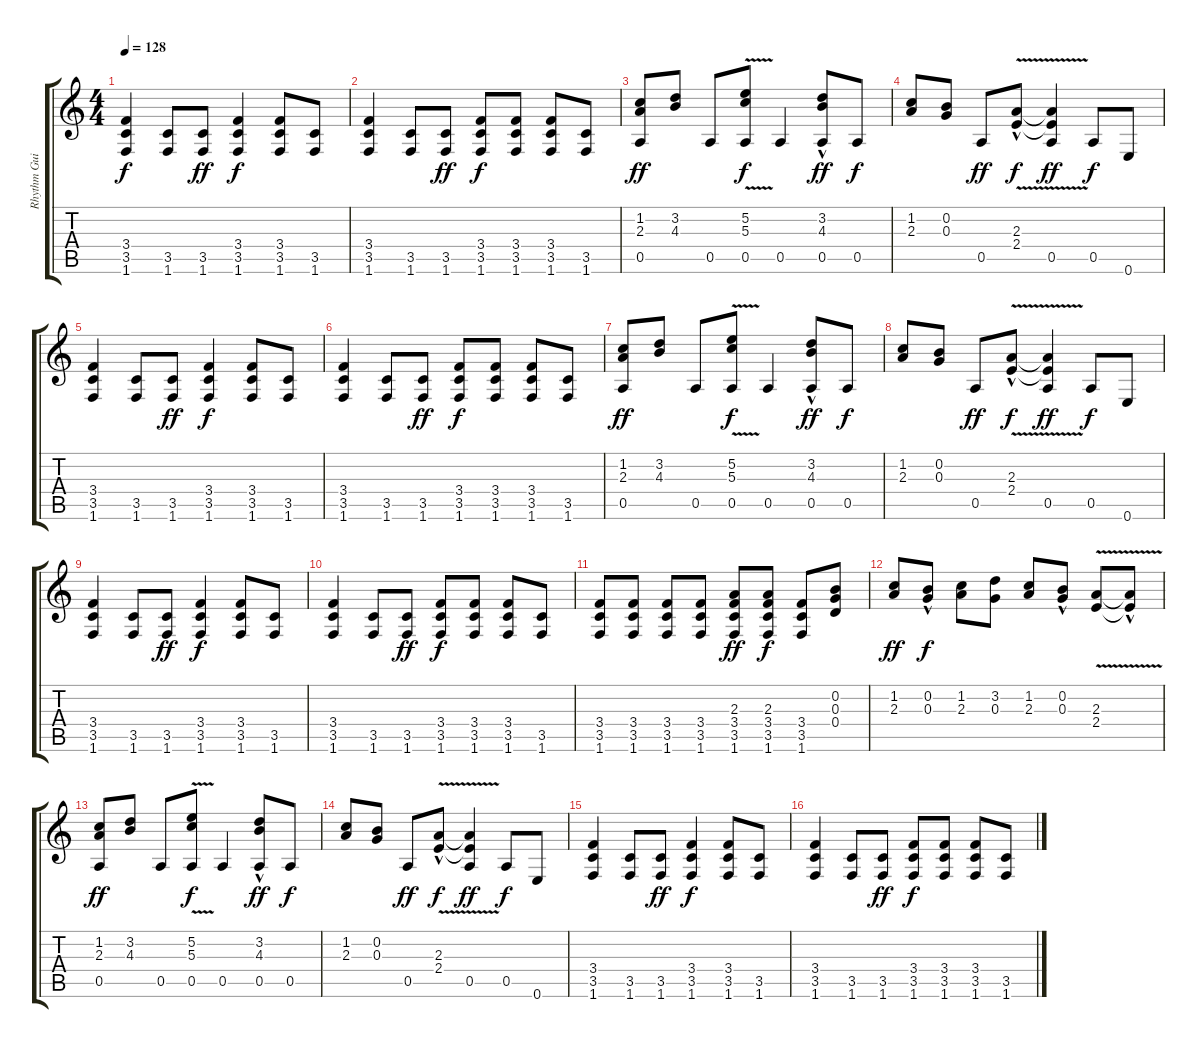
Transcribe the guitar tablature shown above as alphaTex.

\track ("Rhythm Guitar" "Rhythm Gui") {instrument electricguitarclean}
\staff {score tabs}
\tuning (E4 B3 G3 D3 A2 E2) {hide}
\ts (4 4)
\tempo 128
\clef g2
\ks c
(3.4 3.5 1.6).4{dy f} (3.5 1.6).8 (3.5 1.6).8{dy ff} (3.4 3.5 1.6).4{dy f} (3.4 3.5 1.6).8 (3.5 1.6).8 |
(3.4 3.5 1.6).4 (3.5 1.6).8 (3.5 1.6).8{dy ff} (3.4 3.5 1.6).8{dy f} (3.4 3.5 1.6).8 (3.4 3.5 1.6).8 (3.5 1.6).8 |
(1.2 2.3 0.5).8{dy ff volume 11} (3.2 4.3).8 0.5.8 (5.2{v} 5.3{v} 0.5{v}).8{dy f} 0.5.4 (3.2{hac} 4.3{hac} 0.5).8{dy ff} 0.5.8{dy f} |
(1.2 2.3).8 (0.2 0.3).8 0.5.8{dy ff} (2.3{v hac} 2.4{v hac}).8{dy f} (2.3{t} 2.4{t} 0.5).4{dy ff} 0.5.8{dy f} 0.6.8 |
(3.4 3.5 1.6).4 (3.5 1.6).8 (3.5 1.6).8{dy ff} (3.4 3.5 1.6).4{dy f} (3.4 3.5 1.6).8 (3.5 1.6).8 |
(3.4 3.5 1.6).4 (3.5 1.6).8 (3.5 1.6).8{dy ff} (3.4 3.5 1.6).8{dy f} (3.4 3.5 1.6).8 (3.4 3.5 1.6).8 (3.5 1.6).8 |
(1.2 2.3 0.5).8{dy ff volume 11} (3.2 4.3).8 0.5.8 (5.2{v} 5.3{v} 0.5{v}).8{dy f} 0.5.4 (3.2{hac} 4.3{hac} 0.5).8{dy ff} 0.5.8{dy f} |
(1.2 2.3).8 (0.2 0.3).8 0.5.8{dy ff} (2.3{v hac} 2.4{v hac}).8{dy f} (2.3{t} 2.4{t} 0.5).4{dy ff} 0.5.8{dy f} 0.6.8 |
(3.4 3.5 1.6).4 (3.5 1.6).8 (3.5 1.6).8{dy ff} (3.4 3.5 1.6).4{dy f} (3.4 3.5 1.6).8 (3.5 1.6).8 |
(3.4 3.5 1.6).4 (3.5 1.6).8 (3.5 1.6).8{dy ff} (3.4 3.5 1.6).8{dy f} (3.4 3.5 1.6).8 (3.4 3.5 1.6).8 (3.5 1.6).8 |
(3.4 3.5 1.6).8 (3.4 3.5 1.6).8 (3.4 3.5 1.6).8 (3.4 3.5 1.6).8 (2.3 3.4 3.5 1.6).8{dy ff} (2.3 3.4 3.5 1.6).8{dy f} (3.4 3.5 1.6).8 (0.2 0.3 0.4).8 |
(1.2 2.3).8{dy ff} (0.2 0.3{hac}).8{dy f} (1.2 2.3).8 (3.2 0.3).8 (1.2 2.3).8 (0.2 0.3{hac}).8 (2.3{v} 2.4{v}).8 (2.3{hac t} 2.4{t}).8 |
(1.2 2.3 0.5).8{dy ff volume 11} (3.2 4.3).8 0.5.8 (5.2{v} 5.3{v} 0.5{v}).8{dy f} 0.5.4 (3.2{hac} 4.3{hac} 0.5).8{dy ff} 0.5.8{dy f} |
(1.2 2.3).8 (0.2 0.3).8 0.5.8{dy ff} (2.3{v hac} 2.4{v hac}).8{dy f} (2.3{t} 2.4{t} 0.5).4{dy ff} 0.5.8{dy f} 0.6.8 |
(3.4 3.5 1.6).4 (3.5 1.6).8 (3.5 1.6).8{dy ff} (3.4 3.5 1.6).4{dy f} (3.4 3.5 1.6).8 (3.5 1.6).8 |
(3.4 3.5 1.6).4 (3.5 1.6).8 (3.5 1.6).8{dy ff} (3.4 3.5 1.6).8{dy f} (3.4 3.5 1.6).8 (3.4 3.5 1.6).8 (3.5 1.6).8
